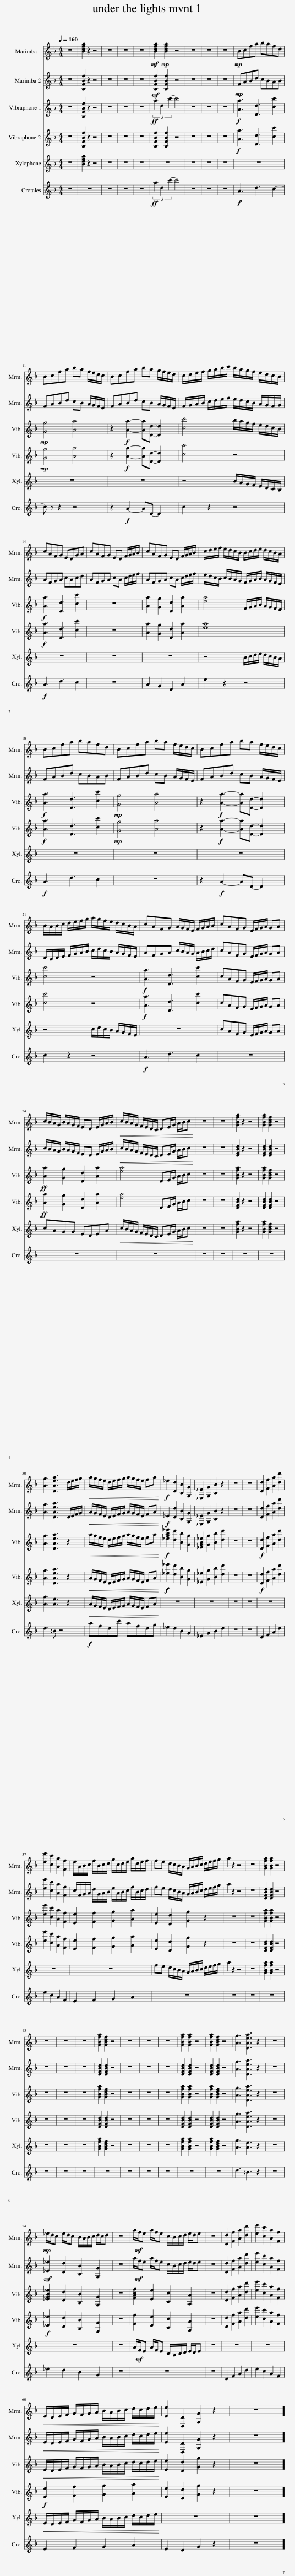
X:1
%%score 1 2 3 4 5 6
L:1/8
Q:1/4=160
M:4/4
I:linebreak $
K:F
V:1 treble
V:2 treble
V:3 treble
V:4 treble
V:5 treble transpose=12
V:6 treble transpose=24
V:1
 z8 | [Bdfa]2 z2 z4 | z8 | z8 | z8 | %5
!mf! [Bdfa]2!mp! [Bdfa]2 z4 | z8 | z8 | z8 |!mp! Bcfa bafd |$ %10
 Bcfa ba f/e/d/c/ | Bcfa ba g/f/e/d/ | c/d/e/f/ g/a/b/c'/ b/a/g/f/ e/d/c/B/ |$ cAFG EDGA | cAFG ED F/G/A/B/ | %15
 cAFG ED F/G/A/B/ | c/d/e/f/ e/d/c/B/ B/c/d/e/ d/c/B/A/ |$ Bcfa bafd | Bcfa ba f/e/d/c/ | Bcfa ba f/e/d/c/ |$ %20
 B/A/B/c/ d/e/f/g/ a/g/f/e/ d/c/B/A/ | cAFG A/G/F/E/ F/G/A/B/ | cAFG E/F/G/A/ GA |$ c/B/A/G/ B/A/G/F/ ED E/G/A/B/ |!<(! c/B/A/G/ F/E/D/C/ DE/G/ A/B/c!<)! | %25
 z8 | z8 | [GBfa]2 z2 z4 | [GBfa]2 [GBdf]2 z4 |$ [Ag]3 [DAea]3 d/e/f/g/ | %30
!<(! a/g/f/e/ d/e/f/g/ a/g/f/e/ fa!<)! |!f! _e2 [Dd]2 [B,B]2 [G,G]2 | [_E,_E]2 [G,G]2 [B,B]2 z2 | z8 | z8 | %35
 [Dd]2 [Ff]2 [Aa]2 [dd']2 |$ [ee']2 [cc']2 [Aa]2 [Ff]2 | e/A/B/c/ f/B/c/d/ g/c/d/e/ a/d/e/f/ | fe d/c/B/A/ G/A/B/c/ d/e/f/g/ | a2 z2 z4 | %40
 z8 | [GBfa]2 [GBfa]2 z4 |$ z8 | z8 | z8 | %45
 [GBfa]2 [GBdf]2 z4 | z8 | z8 | z8 | [GBfa]2 [GBfa]2 z4 | %50
 [GBfa]2 [GBdf]2 z4 | [Ag]3 [DAea]3 z2 | z8 |$!mp! _e/d/c e/d/c B/A/B/c/ d/c/d | z8 | %55
 a/!mf!f/e a/f/e c/B/c/d/ e/d/e | z8 | [Dd]2 [Ff]2 [Aa]2 [dd']2 | [ee']2 [cc']2 [Aa]2 [Ff]2 |$!<(! E/D/E/F/ G/F/G/A/ B/A/B/c/ d/c/d/e/!<)! | %60
 [Ee]2 [D,D]2 [G,G]2 z2 | z8 |] %62
V:2
 z8 | [B,FBf]2 z2 z4 | z8 | z8 | z8 | %5
!mf! [B,FBf]2 [B,FBf]2 z4 | z8 | z8 | z8 |!mp! FABd cBAB |$ %10
 FABd cB A/G/F/E/ | FABd cB A/G/F/E/ | F/G/A/B/ c/d/e/f/ e/d/c/B/ A/G/F/G/ |$ AFGA cAcd | AFGA cA c/d/e/f/ | %15
 AFGA cA c/d/e/f/ | e/d/c/B/ c/B/A/G/ F/G/A/B/ A/G/F/E/ |$ FABd cBAB | FABd cB A/G/F/E/ | FABd cB A/G/F/E/ |$ %20
 D/C/D/E/ F/G/A/B/ c/d/c/B/ A/G/F/E/ | AFGA c/B/A/G/ A/B/c/d/ | cAFG E/F/G/A/ GA |$ c/B/A/G/ B/A/G/F/ ED E/G/A/B/ |!<(! c/B/A/G/ F/E/D/C/ DE/G/ A/B/c!<)! | %25
 z8 | z8 | [DFBd]2 z2 z4 | [DFBd]2 [DFBd]2 z4 |$ [Ag]3 [DAea]3 D/E/F/G/ | %30
!<(! A/G/F/E/ D/E/F/G/ A/G/F/E/ FA!<)! |!f! _E2 [Dd]2 [B,B]2 [G,G]2 | [_E,_E]2 [G,G]2 [B,B]2 z2 | z8 | z8 | %35
 [Dd]2 [Ff]2 [Aa]2 [dd']2 |$ [ee']2 [cc']2 [Aa]2 [Ff]2 | c/F/G/A/ d/G/A/B/ e/A/B/c/ f/B/c/d/ | fe d/c/B/A/ G/A/B/c/ d/e/f/g/ | a2 z2 z4 | %40
 z8 | [DFBd]2 [DFBd]2 z4 |$ z8 | z8 | z8 | %45
 [DFBd]2 [DFBd]2 z4 | z8 | z8 | z8 | [DFBd]2 [DFBd]2 z4 | %50
 [DFBd]2 [DFBd]2 z4 | [Ag]3 [DAea]3 z2 | z8 |$!mf! [_E_e]2 [Dd]2 [B,B]2 [G,G]2 | z8 | %55
 a/!mf!f/e a/f/e c/B/c/d/ e/d/e | z8 | [Dd]2 [Ff]2 [Aa]2 [dd']2 | [ee']2 [cc']2 [Aa]2 [Ff]2 |$!<(! E/D/E/F/ G/F/G/A/ B/A/B/c/ d/c/d/e/!<)! | %60
 [Ee]2 [D,D]2 [G,G]2 z2 | z8 |] %62
V:3
 z8 | [B,FBf]2 z2 z4 | z8 | z8 | z8 | %5
!ff! (3a2 d2 c'2- c'4 | z8 | z8 | z8 |!f! [Aa]3 [Dd]3 [cc']2 |$ %10
!mp! [Gg]4 [Aa]4 | z2!f! [Aa]2- [Aa][Dd]- [Dd]2 | [cc']4 b/a/g/f/ e/d/c/B/ |$!f! [Aa]3 [Dd]3 [cc']2 | z8 | %15
 [Aa]2 [Gg]2 [Dd]2 [Aa]2 | [ea]4 F/G/A/B/ A/G/F/E/ |$!f! [Aa]3 [Dd]3 [cc']2 |!mp! [Gg]4 [Aa]4 | z2!f! [Aa]2- [Aa][Dd]- [Dd]2 |$ %20
 [cc']4 z4 |!f! [Aa]3 [Dd]3 [cc']2 | cAFG E/F/G/A/ GA |$!ff! [Aa]2 [Gg]2 [Dd]2 [Aa]2 | [ea]4 DE/G/ A/B/c | %25
 z8 | z8 | [GBfa]2 z2 z4 | [GBfa]2 [GBdf]2 z4 |$ [Ag]3 [DAea]3 z2 | %30
!<(! a/g/f/e/ d/e/f/g/ a/g/f/e/ fa!<)! |!f! [_egb_e']2 [dd']2 [Bb]2 [Gg]2 | [_EGB_e]2 [Gg]2 [Bb]2 [dd']2 | z8 | z8 | %35
!f! [Dd]2 [Ff]2 [Aa]2 [dd']2 |$ [ee']2 [cc']2 [Aa]2 [Ff]2 | [Ee]2 [Ff]2 [Gg]2 [Aa]2 | [Ee]2 [Dd]2 [Gg]2 z2 | z8 | %40
 z8 | [GBfa]2 [GBfa]2 z4 |$ z8 | z8 | z8 | %45
 [GBfa]2 [GBdf]2 z4 | z8 | z8 | z8 | [GBfa]2 [GBfa]2 z4 | %50
 [GBfa]2 [GBdf]2 z4 | [Ag]3 [DAea]3 z2 | z8 |$ [_EGB_e]2 [Dd]2 [B,B]2 [G,G]2 | z8 | %55
 [FAcf]2 [Ee]2 [Cc]2 [A,A]2 | z8 | [Dd]2 [Ff]2 [Aa]2 [dd']2 | [ee']2 [cc']2 [Aa]2 [Ff]2 |$!<(! E/D/E/F/ G/F/G/A/ B/A/B/c/ d/c/d/e/!<)! | %60
 [Ee]2 [Dd]2 [Gg]2 z2 | z8 |] %62
V:4
 z8 | [B,FBf]2 z2 z4 | z8 | z8 | z8 | %5
 [B,FBf]2 [B,FBf]2 z4 | z8 | z8 | z8 |!f! [Aa]3 [Dd]3 [cc']2 |$ %10
!mp! [Gg]4 [Aa]4 | z2!f! [Aa]2- [Aa][Dd]- [Dd]2 | [cc']4 z4 |$!f! [Aa]3 [Dd]3 [cc']2 | z8 | %15
 [Aa]2 [Gg]2 [Dd]2 [Aa]2 | [ea]8 |$!f! [Aa]3 [Dd]3 [cc']2 |!mp! [Gg]4 [Aa]4 | z2!f! [Aa]2- [Aa][Dd]- [Dd]2 |$ %20
 [cc']4 z4 |!f! [Aa]3 [Dd]3 [cc']2 | cAFG E/F/G/A/ GA |$!ff! [Aa]2 [Gg]2 [Dd]2 [Aa]2 | [ea]4 DE/G/ A/B/c | %25
 z8 | z8 | [DFBd]2 z2 z4 | [DFBd]2 [DFBd]2 z4 |$ [Ag]3 [DAea]3 z2 | %30
!<(! A/G/F/E/ D/E/F/G/ A/G/F/E/ FA!<)! |!f!!f! [_e_e']2 [dd']2 [Bb]2 [Gg]2 | [_E_e]2 [Gg]2 [Bb]2 [dd']2 | z8 | z8 | %35
!f! [Dd]2 [Ff]2 [Aa]2 [dd']2 |$ [ee']2 [cc']2 [Aa]2 [Ff]2 | [Ee]2 [Ff]2 [Gg]2 [Aa]2 | [Ee]2 [Dd]2 [Gg]2 z2 | z8 | %40
 z8 | [DFBd]2 [DFBd]2 z4 |$ z8 | z8 | z8 | %45
 [DFBd]2 [DFBd]2 z4 | z8 | z8 | z8 | [DFBd]2 [DFBd]2 z4 | %50
 [DFBd]2 [DFBd]2 z4 | [Ag]3 [DAea]3 z2 | z8 |$!f! [_E_e]2 [Dd]2 [B,B]2 [G,G]2 | z8 | %55
 [Ff]2 [Ee]2 [Cc]2 [A,A]2 | z8 | [Dd]2 [Ff]2 [Aa]2 [dd']2 | [ee']2 [cc']2 [Aa]2 [Ff]2 |$!f! [Ee]2 [Ff]2 [Gg]2 [Aa]2 | %60
 [Ee]2 [Dd]2 [Gg]2 z2 | z8 |] %62
V:5
 z8 | [Bdfa]2 z2 z4 | z8 | z8 | z8 | %5
 z8 | z8 | z8 | z8 | z8 |$ %10
 z8 | z8 | z4 B/A/G/F/ E/D/C/B,/ |$ z8 | z8 | %15
 z8 | z4 B/c/d/e/ d/c/B/A/ |$ z8 | z8 | z8 |$ %20
 z4 c/d/c/B/ A/G/F/E/ | z8 | cAFG E/F/G/A/ GA |$ cAGG EDEA |!<(! c/B/A/G/ F/E/D/C/ DE/G/ A/B/c!<)! | %25
 z8 | z8 | [GBfa]2 z2 z4 | [GBfa]2 [GBdf]2 z4 |$ [Ag]3 [Ae]3 z2 | %30
!<(! A/G/F/E/ D/E/F/G/ A/G/F/E/ FA!<)! | z8 | z8 | z8 | z8 | %35
 z8 |$ z8 | z8 | fe d/c/B/A/ G/A/B/c/ d/e/f/g/ | a2 z2 z4 | %40
 z8 | [GBfa]2 [GBfa]2 z4 |$ z8 | z8 | z8 | %45
 [GBfa]2 [GBdf]2 z4 | z8 | z8 | z8 | [GBfa]2 [GBfa]2 z4 | %50
 [GBfa]2 [GBdf]2 z4 | [Ag]3 [Ae]3 z2 | z8 |$ z8 | z8 | %55
 A/!mf!F/E A/F/E C/B,/C/D/ E/D/E | z8 | z8 | z8 |$!<(! E/D/E/F/ G/F/G/A/ B/A/B/c/ d/c/d/e/!<)! | %60
 z8 | z8 |] %62
V:6
 z8 | z8 | z8 | z8 | z8 | %5
!ff! (3a2 d2 c'2- c'4 | z8 | z8 | z8 |!f! A3 d3 c2- |$ %10
 c z z2 z4 | z2!f! A2- AD- D2 | c2 z2 z4 |$!f! A3 d3 c2 | z8 | %15
 A2 G2 D2 A2 | e2 z2 z4 |$!f! A3 d3 c2 | z8 | z2!f! A2- AD- D2 |$ %20
 c2 z2 z4 |!f! A3 d3 c2 | z8 |$ z8 | z8 | %25
 z8 | z8 | z8 | z8 |$ d3 =B z4 | %30
!f! afdc' afdg | _e2 d2 B2 G2 | _E2 G2 B2 d2 | z8 | z8 | %35
 D2 F2 A2 d2 |$ e2 c2 A2 F2 | E2 F2 G2 A2 | z8 | z8 | %40
 z8 | z8 |$ z8 | z8 | z8 | %45
 z8 | z8 | z8 | z8 | z8 | %50
 z8 | d3 =B3 z2 | z8 |$ _e2 d2 B2 G2 | z8 | %55
 z8 | z8 | D2 F2 A2 d2 | e2 c2 A2 F2 |$ E2 F2 G2 A2 | %60
 E2 D2 G2 z2 | z8 |] %62
